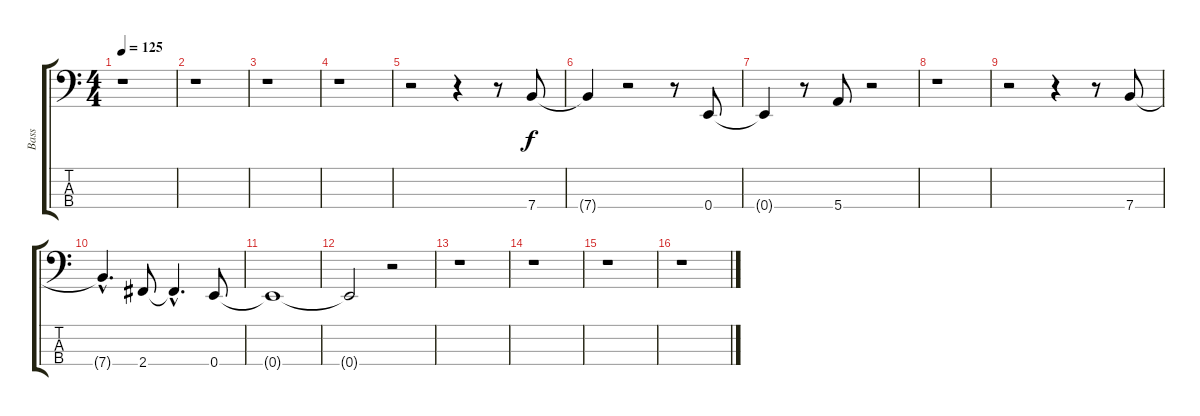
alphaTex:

\track ("Bass" "Bass") {instrument slapbass1}
\staff {score tabs}
\tuning (G2 D2 A1 E1) {hide}
\ts (4 4)
\tempo 125
\clef f4
\ks c
r.1{dy f instrument slapbass1} |
r.1 |
r.1 |
r.1 |
r.2 r.4 r.8 7.4.8 |
7.4{t}.4 r.2 r.8 0.4.8 |
0.4{t}.4 r.8 5.4.8 r.2 |
r.1 |
r.2 r.4 r.8 7.4.8 |
7.4{hac t}.4{d} 2.4.8 2.4{hac t}.4{d} 0.4.8 |
0.4{t}.1 |
0.4{t}.2 r.2 |
r.1 |
r.1 |
r.1 |
r.1
